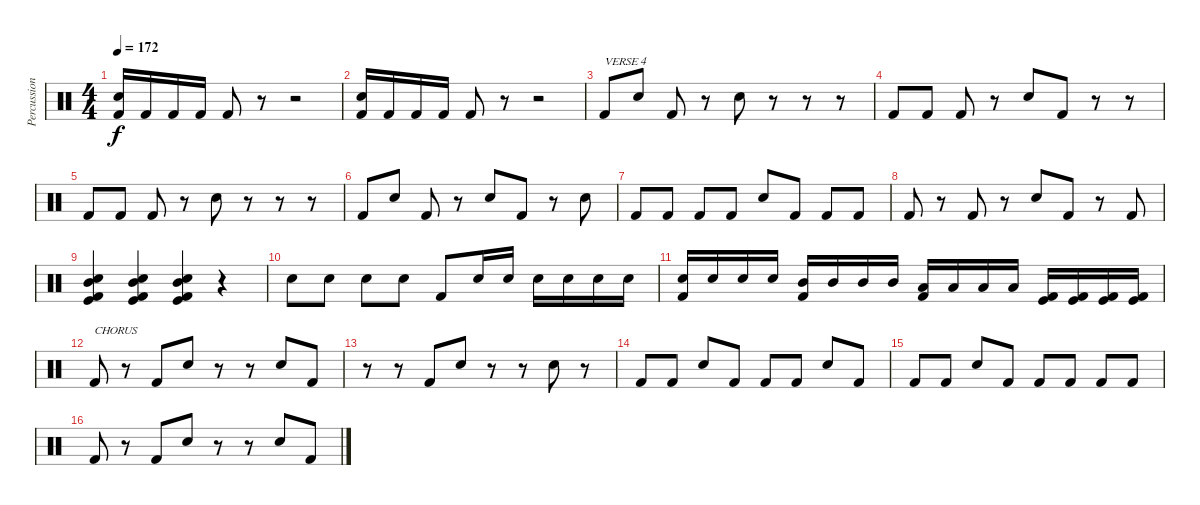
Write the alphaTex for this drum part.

\track ("Percussions" "Percussion") {instrument percussion}
\staff {score}
\articulation defaults
\ts (4 4)
\tempo 172
\clef neutral
\ks c
("Snare (hit) 2" "Kick (hit) 2").16{dy f} "Kick (hit) 2".16 "Kick (hit) 2".16 "Kick (hit) 2".16 "Kick (hit) 2".8 r.8 r.2 |
("Snare (hit) 2" "Kick (hit) 2").16 "Kick (hit) 2".16 "Kick (hit) 2".16 "Kick (hit) 2".16 "Kick (hit) 2".8 r.8 r.2 |
"Kick (hit) 2".8{txt "VERSE 4"} "Snare (hit) 2".8 "Kick (hit) 2".8 r.8 "Snare (hit) 2".8 r.8 r.8 r.8 |
"Kick (hit) 2".8 "Kick (hit) 2".8 "Kick (hit) 2".8 r.8 "Snare (hit) 2".8 "Kick (hit) 2".8 r.8 r.8 |
"Kick (hit) 2".8 "Kick (hit) 2".8 "Kick (hit) 2".8 r.8 "Snare (hit) 2".8 r.8 r.8 r.8 |
"Kick (hit) 2".8 "Snare (hit) 2".8 "Kick (hit) 2".8 r.8 "Snare (hit) 2".8 "Kick (hit) 2".8 r.8 "Snare (hit) 2".8 |
"Kick (hit) 2".8 "Kick (hit) 2".8 "Kick (hit) 2".8 "Kick (hit) 2".8 "Snare (hit) 2".8 "Kick (hit) 2".8 "Kick (hit) 2".8 "Kick (hit) 2".8 |
"Kick (hit) 2".8 r.8 "Kick (hit) 2".8 r.8 "Snare (hit) 2".8 "Kick (hit) 2".8 r.8 "Kick (hit) 2".8 |
("Snare (hit) 2" "Mid Tom (hit)" "Kick (hit)" "Kick (hit) 2").4 ("Snare (hit) 2" "Mid Tom (hit)" "Kick (hit)" "Kick (hit) 2").4 ("Snare (hit) 2" "Mid Tom (hit)" "Kick (hit)" "Kick (hit) 2").4 r.4 |
"Snare (hit) 2".8 "Snare (hit) 2".8 "Snare (hit) 2".8 "Snare (hit) 2".8 "Kick (hit) 2".8 "Snare (hit) 2".16 "Snare (hit) 2".16 "Snare (hit) 2".16 "Snare (hit) 2".16 "Snare (hit) 2".16 "Snare (hit) 2".16 |
("Snare (hit) 2" "Kick (hit) 2").16 "Snare (hit) 2".16 "Snare (hit) 2".16 "Snare (hit) 2".16 ("Mid Tom (hit)" "Kick (hit) 2").16 "Mid Tom (hit)".16 "Mid Tom (hit)".16 "Mid Tom (hit)".16 ("Low Tom (hit)" "Kick (hit) 2").16 "Low Tom (hit)".16 "Low Tom (hit)".16 "Low Tom (hit)".16 ("Kick (hit)" "Kick (hit) 2").16 ("Kick (hit)" "Kick (hit) 2").16 ("Kick (hit)" "Kick (hit) 2").16 ("Kick (hit)" "Kick (hit) 2").16 |
"Kick (hit) 2".8{txt "CHORUS"} r.8 "Kick (hit) 2".8 "Snare (hit) 2".8 r.8 r.8 "Snare (hit) 2".8 "Kick (hit) 2".8 |
r.8 r.8 "Kick (hit) 2".8 "Snare (hit) 2".8 r.8 r.8 "Snare (hit) 2".8 r.8 |
"Kick (hit) 2".8 "Kick (hit) 2".8 "Snare (hit) 2".8 "Kick (hit) 2".8 "Kick (hit) 2".8 "Kick (hit) 2".8 "Snare (hit) 2".8 "Kick (hit) 2".8 |
"Kick (hit) 2".8 "Kick (hit) 2".8 "Snare (hit) 2".8 "Kick (hit) 2".8 "Kick (hit) 2".8 "Kick (hit) 2".8 "Kick (hit) 2".8 "Kick (hit) 2".8 |
"Kick (hit) 2".8 r.8 "Kick (hit) 2".8 "Snare (hit) 2".8 r.8 r.8 "Snare (hit) 2".8 "Kick (hit) 2".8
